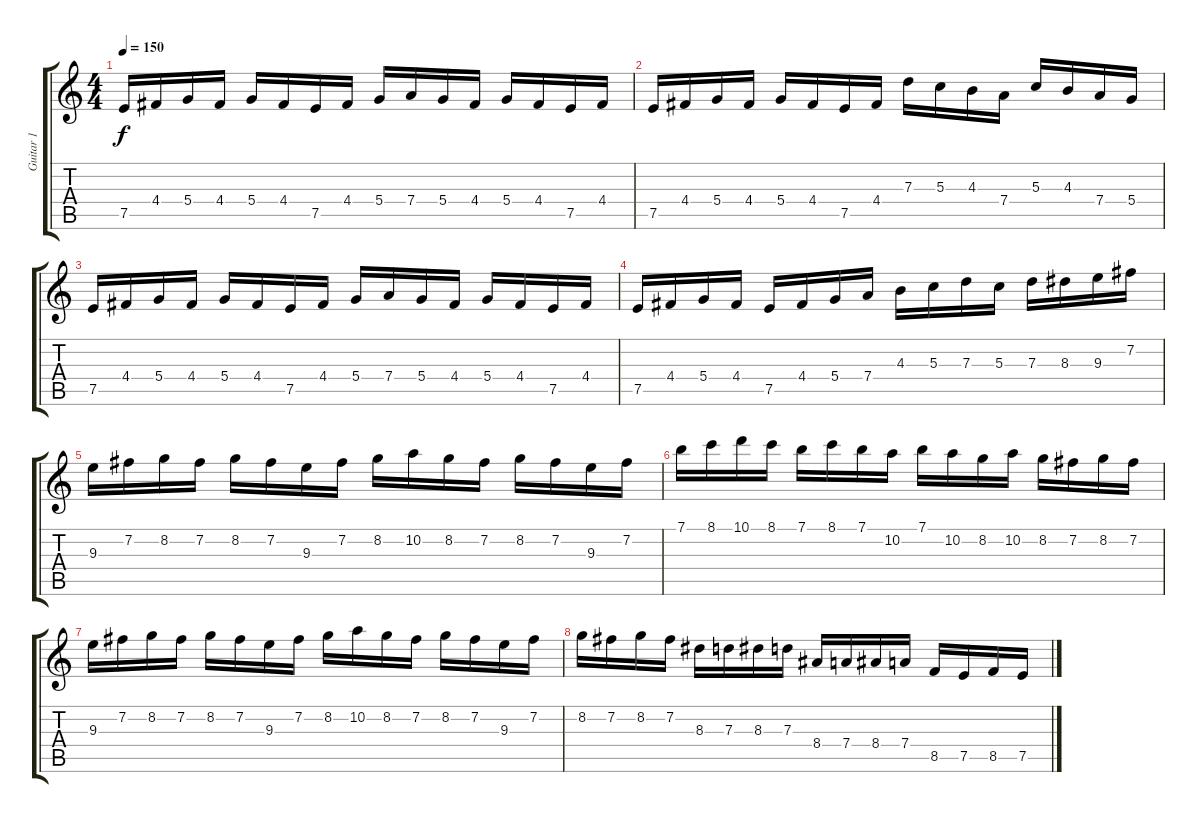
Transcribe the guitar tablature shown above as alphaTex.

\track ("Guitar 1" "Guitar 1") {instrument distortionguitar}
\staff {score tabs}
\tuning (E4 B3 G3 D3 A2 E2) {hide}
\ts (4 4)
\tempo 150
\clef g2
\ks c
7.5.16{dy f instrument distortionguitar} 4.4.16 5.4.16 4.4.16 5.4.16 4.4.16 7.5.16 4.4.16 5.4.16 7.4.16 5.4.16 4.4.16 5.4.16 4.4.16 7.5.16 4.4.16 |
7.5.16 4.4.16 5.4.16 4.4.16 5.4.16 4.4.16 7.5.16 4.4.16 7.3.16 5.3.16 4.3.16 7.4.16 5.3.16 4.3.16 7.4.16 5.4.16 |
7.5.16 4.4.16 5.4.16 4.4.16 5.4.16 4.4.16 7.5.16 4.4.16 5.4.16 7.4.16 5.4.16 4.4.16 5.4.16 4.4.16 7.5.16 4.4.16 |
7.5.16 4.4.16 5.4.16 4.4.16 7.5.16 4.4.16 5.4.16 7.4.16 4.3.16 5.3.16 7.3.16 5.3.16 7.3.16 8.3.16 9.3.16 7.2.16 |
9.3.16 7.2.16 8.2.16 7.2.16 8.2.16 7.2.16 9.3.16 7.2.16 8.2.16 10.2.16 8.2.16 7.2.16 8.2.16 7.2.16 9.3.16 7.2.16 |
7.1.16 8.1.16 10.1.16 8.1.16 7.1.16 8.1.16 7.1.16 10.2.16 7.1.16 10.2.16 8.2.16 10.2.16 8.2.16 7.2.16 8.2.16 7.2.16 |
9.3.16 7.2.16 8.2.16 7.2.16 8.2.16 7.2.16 9.3.16 7.2.16 8.2.16 10.2.16 8.2.16 7.2.16 8.2.16 7.2.16 9.3.16 7.2.16 |
8.2.16 7.2.16 8.2.16 7.2.16 8.3.16 7.3.16 8.3.16 7.3.16 8.4.16 7.4.16 8.4.16 7.4.16 8.5.16 7.5.16 8.5.16 7.5.16
